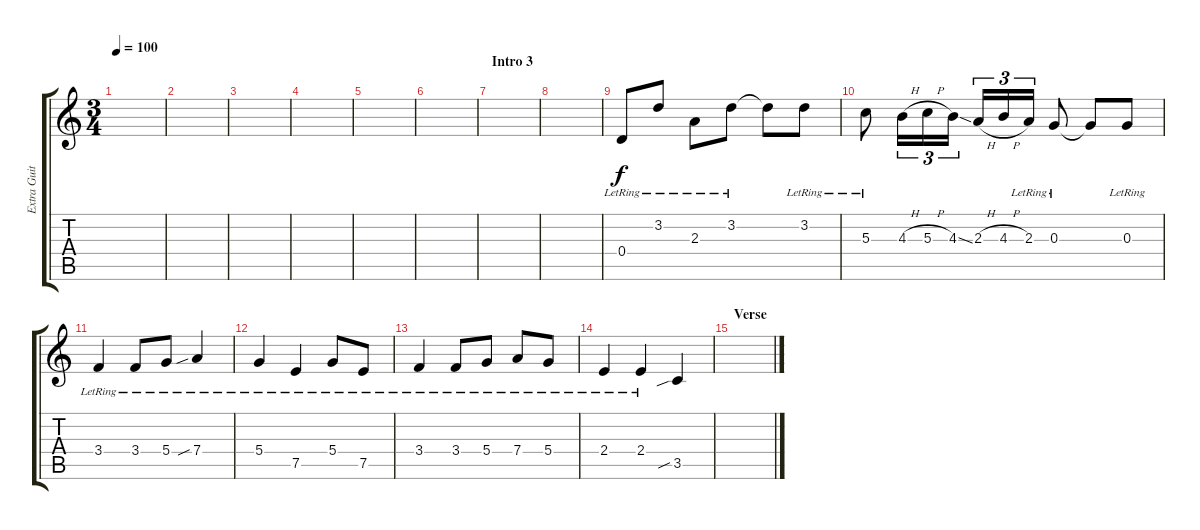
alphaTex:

\track ("Extra Guitar" "Extra Guit") {instrument acousticguitarsteel}
\staff {score tabs}
\tuning (E4 B3 G3 D3 A2 E2) {hide}
\ts (3 4)
\tempo 100
\clef g2
\ks c
|
|
|
|
|
|
\section ("" "Intro 3")
|
|
0.4{lr}.8 3.2{lr}.8 2.3{lr}.8 3.2{lr}.8 3.2{t}.8 3.2{lr}.8 |
5.3{lr}.8 4.3{h}.16{tu (3 2)} 5.3{h}.16{tu (3 2)} 4.3{ss}.16{tu (3 2)} 2.3{h}.16{tu (3 2)} 4.3{h}.16{tu (3 2)} 2.3{lr}.16{tu (3 2)} 0.3{lr}.8 0.3{t}.8 0.3{lr}.8 |
3.4{lr}.4 3.4{lr}.8 5.4{lr}.8 7.4{sib lr}.4 |
5.4{lr}.4 7.5{lr}.4 5.4{lr}.8 7.5{lr}.8 |
3.4{lr}.4 3.4{lr}.8 5.4{lr}.8 7.4{lr}.8 5.4{lr}.8 |
2.4{lr}.4 2.4{lr}.4 3.5{sib}.4 |
\section ("" "Verse")
